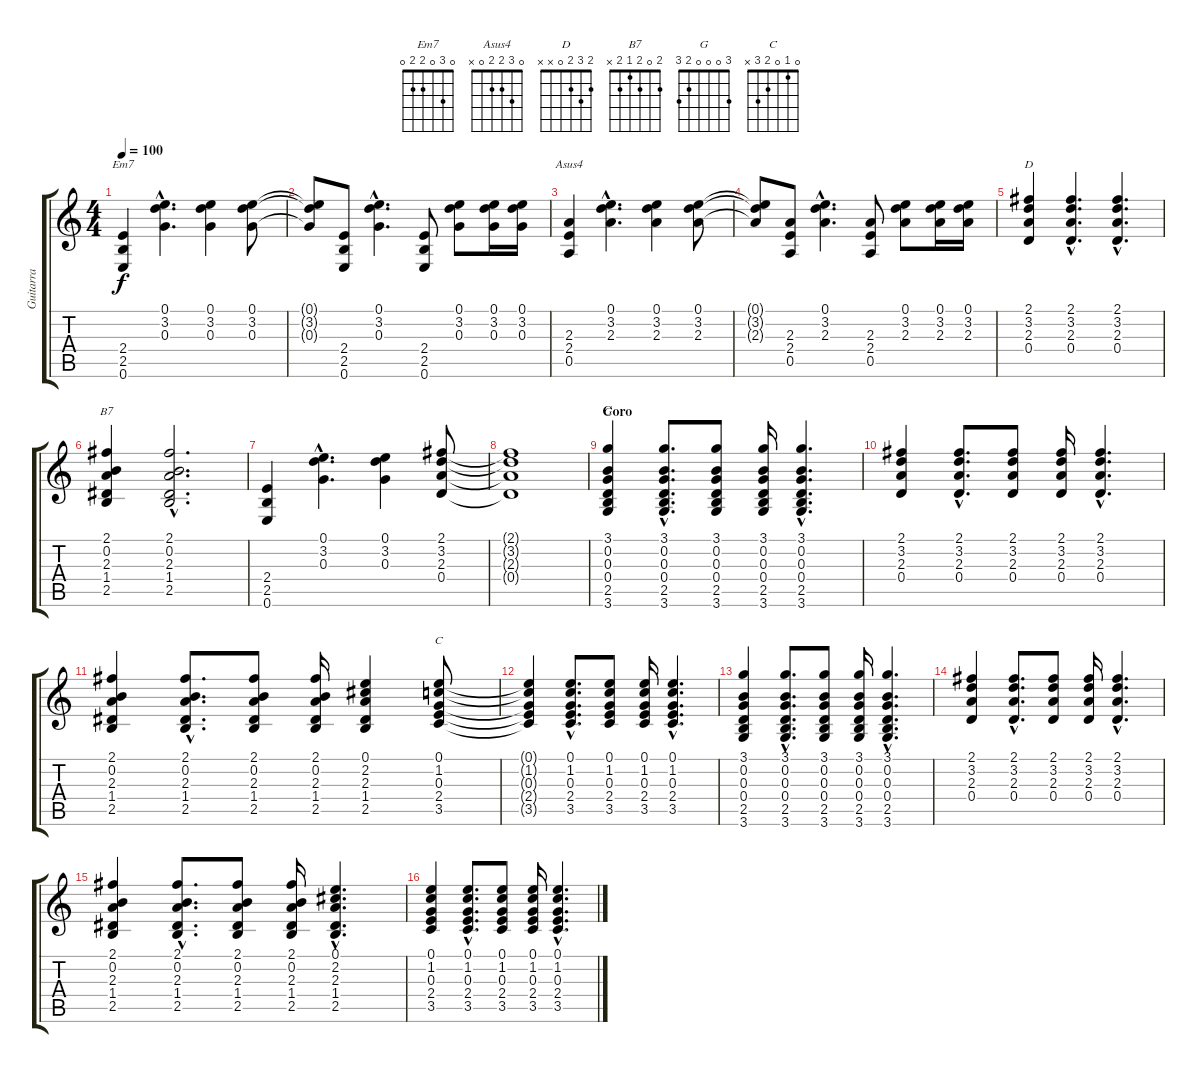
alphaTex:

\track ("Guitarra" "Guitarra") {instrument electricguitarclean}
\staff {score tabs}
\tuning (E4 B3 G3 D3 A2 E2) {hide}
\chord ("Em7" 0 3 0 2 2 0)
\chord ("Asus4" 0 3 2 2 0 x)
\chord ("D" 2 3 2 0 x x)
\chord ("B7" 2 0 2 1 2 x)
\chord ("G" 3 0 0 0 2 3)
\chord ("C" 0 1 0 2 3 x)
\ts (4 4)
\tempo 100
\clef g2
\ks c
(2.4 2.5 0.6).4{ch "Em7" dy f} (0.1{hac} 3.2{hac} 0.3{hac}).4{d} (0.1 3.2 0.3).4 (0.1 3.2 0.3).8 |
(0.1{t} 3.2{t} 0.3{t}).8 (2.4 2.5 0.6).8 (0.1{hac} 3.2{hac} 0.3{hac}).4{d} (2.4 2.5 0.6).8 (0.1 3.2 0.3).8 (0.1 3.2 0.3).16 (0.1 3.2 0.3).16 |
(2.3 2.4 0.5).4{ch "Asus4"} (0.1{hac} 3.2{hac} 2.3{hac}).4{d} (0.1 3.2 2.3).4 (0.1 3.2 2.3).8 |
(0.1{t} 3.2{t} 2.3{t}).8 (2.3 2.4 0.5).8 (0.1{hac} 3.2{hac} 2.3{hac}).4{d} (2.3 2.4 0.5).8 (0.1 3.2 2.3).8 (0.1 3.2 2.3).16 (0.1 3.2 2.3).16 |
(2.1 3.2 2.3 0.4).4{ch "D"} (2.1{hac} 3.2{hac} 2.3{hac} 0.4{hac}).4{d} (2.1{hac} 3.2{hac} 2.3{hac} 0.4{hac}).4{d} |
(2.1 0.2 2.3 1.4 2.5).4{ch "B7"} (2.1{hac} 0.2{hac} 2.3{hac} 1.4{hac} 2.5{hac}).2{d} |
(2.4 2.5 0.6).4 (0.1{hac} 3.2{hac} 0.3{hac}).4{d} (0.1 3.2 0.3).4 (2.1 3.2 2.3 0.4).8 |
(2.1{t} 3.2{t} 2.3{t} 0.4{t}).1 |
\section ("" "Coro")
(3.1 0.2 0.3 0.4 2.5 3.6).4{ch "G"} (3.1{hac} 0.2{hac} 0.3{hac} 0.4{hac} 2.5{hac} 3.6{hac}).8{d} (3.1 0.2 0.3 0.4 2.5 3.6).8 (3.1 0.2 0.3 0.4 2.5 3.6).16 (3.1{hac} 0.2{hac} 0.3{hac} 0.4{hac} 2.5{hac} 3.6{hac}).4{d} |
(2.1 3.2 2.3 0.4).4 (2.1{hac} 3.2{hac} 2.3{hac} 0.4{hac}).8{d} (2.1 3.2 2.3 0.4).8 (2.1 3.2 2.3 0.4).16 (2.1{hac} 3.2{hac} 2.3{hac} 0.4{hac}).4{d} |
(2.1 0.2 2.3 1.4 2.5).4 (2.1{hac} 0.2{hac} 2.3{hac} 1.4{hac} 2.5{hac}).8{d} (2.1 0.2 2.3 1.4 2.5).8 (2.1 0.2 2.3 1.4 2.5).16 (0.1 2.2 2.3 1.4 2.5).4 (0.1 1.2 0.3 2.4 3.5).8{ch "C"} |
(0.1{t} 1.2{t} 0.3{t} 2.4{t} 3.5{t}).4 (0.1{hac} 1.2{hac} 0.3{hac} 2.4{hac} 3.5{hac}).8{d} (0.1 1.2 0.3 2.4 3.5).8 (0.1 1.2 0.3 2.4 3.5).16 (0.1{hac} 1.2{hac} 0.3{hac} 2.4{hac} 3.5{hac}).4{d} |
(3.1 0.2 0.3 0.4 2.5 3.6).4 (3.1{hac} 0.2{hac} 0.3{hac} 0.4{hac} 2.5{hac} 3.6{hac}).8{d} (3.1 0.2 0.3 0.4 2.5 3.6).8 (3.1 0.2 0.3 0.4 2.5 3.6).16 (3.1{hac} 0.2{hac} 0.3{hac} 0.4{hac} 2.5{hac} 3.6{hac}).4{d} |
(2.1 3.2 2.3 0.4).4 (2.1{hac} 3.2{hac} 2.3{hac} 0.4{hac}).8{d} (2.1 3.2 2.3 0.4).8 (2.1 3.2 2.3 0.4).16 (2.1{hac} 3.2{hac} 2.3{hac} 0.4{hac}).4{d} |
(2.1 0.2 2.3 1.4 2.5).4 (2.1{hac} 0.2{hac} 2.3{hac} 1.4{hac} 2.5{hac}).8{d} (2.1 0.2 2.3 1.4 2.5).8 (2.1 0.2 2.3 1.4 2.5).16 (0.1{hac} 2.2{hac} 2.3{hac} 1.4{hac} 2.5{hac}).4{d} |
(0.1 1.2 0.3 2.4 3.5).4 (0.1{hac} 1.2{hac} 0.3{hac} 2.4{hac} 3.5{hac}).8{d} (0.1 1.2 0.3 2.4 3.5).8 (0.1 1.2 0.3 2.4 3.5).16 (0.1{hac} 1.2{hac} 0.3{hac} 2.4{hac} 3.5{hac}).4{d}
